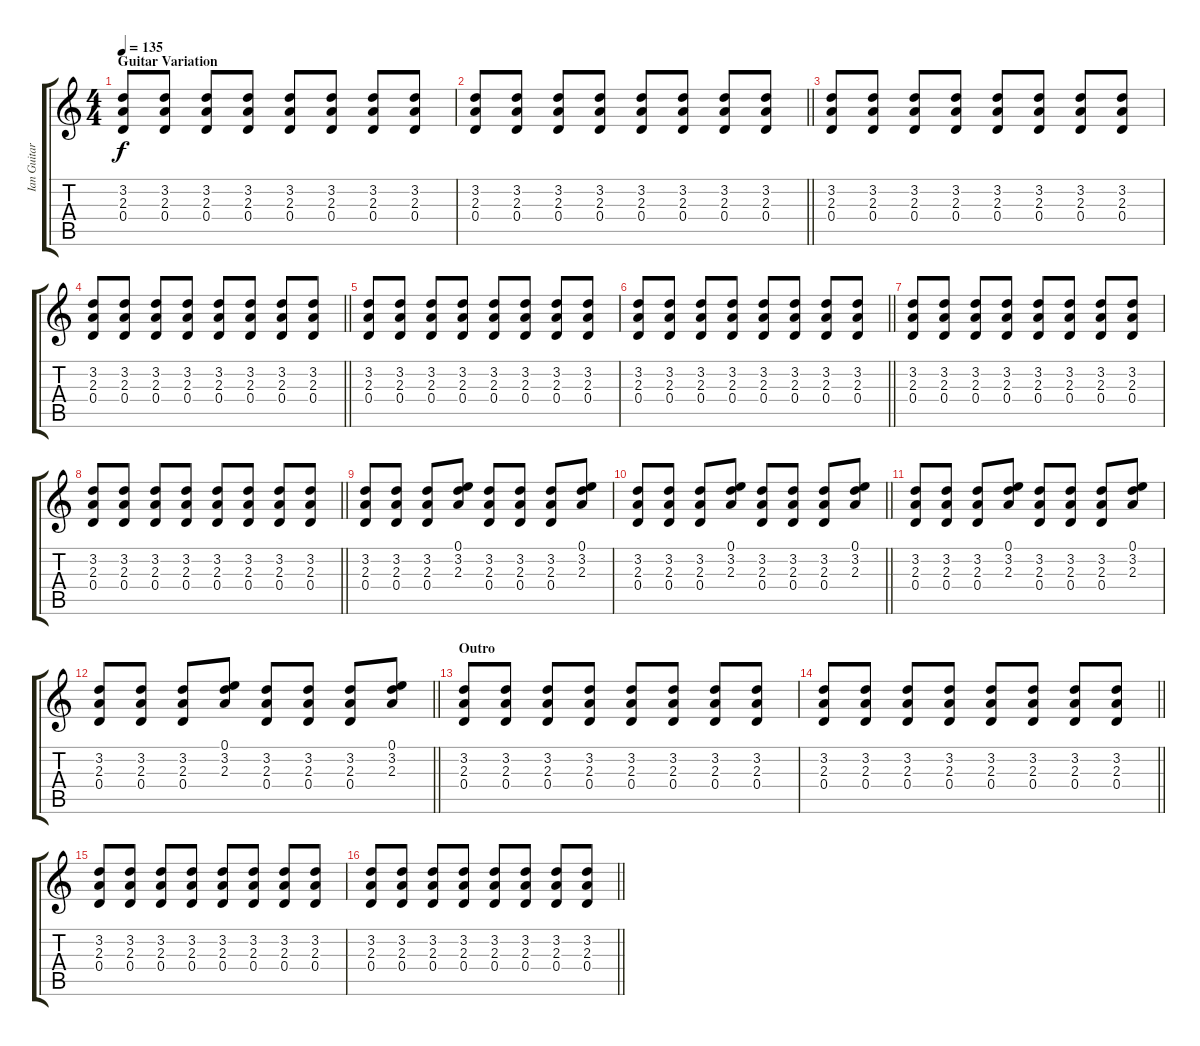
\track ("Ian Guitar" "Ian Guitar") {instrument overdrivenguitar}
\staff {score tabs}
\tuning (E4 B3 G3 D3 A2 E2) {hide}
\ts (4 4)
\section ("" "Guitar Variation")
\tempo 135
\clef g2
\ks c
(3.2 2.3 0.4).8{dy f} (3.2 2.3 0.4).8 (3.2 2.3 0.4).8 (3.2 2.3 0.4).8 (3.2 2.3 0.4).8 (3.2 2.3 0.4).8 (3.2 2.3 0.4).8 (3.2 2.3 0.4).8 |
\barLineRight lightlight
(3.2 2.3 0.4).8 (3.2 2.3 0.4).8 (3.2 2.3 0.4).8 (3.2 2.3 0.4).8 (3.2 2.3 0.4).8 (3.2 2.3 0.4).8 (3.2 2.3 0.4).8 (3.2 2.3 0.4).8 |
(3.2 2.3 0.4).8 (3.2 2.3 0.4).8 (3.2 2.3 0.4).8 (3.2 2.3 0.4).8 (3.2 2.3 0.4).8 (3.2 2.3 0.4).8 (3.2 2.3 0.4).8 (3.2 2.3 0.4).8 |
\barLineRight lightlight
(3.2 2.3 0.4).8 (3.2 2.3 0.4).8 (3.2 2.3 0.4).8 (3.2 2.3 0.4).8 (3.2 2.3 0.4).8 (3.2 2.3 0.4).8 (3.2 2.3 0.4).8 (3.2 2.3 0.4).8 |
(3.2 2.3 0.4).8 (3.2 2.3 0.4).8 (3.2 2.3 0.4).8 (3.2 2.3 0.4).8 (3.2 2.3 0.4).8 (3.2 2.3 0.4).8 (3.2 2.3 0.4).8 (3.2 2.3 0.4).8 |
\barLineRight lightlight
(3.2 2.3 0.4).8 (3.2 2.3 0.4).8 (3.2 2.3 0.4).8 (3.2 2.3 0.4).8 (3.2 2.3 0.4).8 (3.2 2.3 0.4).8 (3.2 2.3 0.4).8 (3.2 2.3 0.4).8 |
(3.2 2.3 0.4).8 (3.2 2.3 0.4).8 (3.2 2.3 0.4).8 (3.2 2.3 0.4).8 (3.2 2.3 0.4).8 (3.2 2.3 0.4).8 (3.2 2.3 0.4).8 (3.2 2.3 0.4).8 |
\barLineRight lightlight
(3.2 2.3 0.4).8 (3.2 2.3 0.4).8 (3.2 2.3 0.4).8 (3.2 2.3 0.4).8 (3.2 2.3 0.4).8 (3.2 2.3 0.4).8 (3.2 2.3 0.4).8 (3.2 2.3 0.4).8 |
(3.2 2.3 0.4).8 (3.2 2.3 0.4).8 (3.2 2.3 0.4).8 (0.1 3.2 2.3).8 (3.2 2.3 0.4).8 (3.2 2.3 0.4).8 (3.2 2.3 0.4).8 (0.1 3.2 2.3).8 |
\barLineRight lightlight
(3.2 2.3 0.4).8 (3.2 2.3 0.4).8 (3.2 2.3 0.4).8 (0.1 3.2 2.3).8 (3.2 2.3 0.4).8 (3.2 2.3 0.4).8 (3.2 2.3 0.4).8 (0.1 3.2 2.3).8 |
(3.2 2.3 0.4).8 (3.2 2.3 0.4).8 (3.2 2.3 0.4).8 (0.1 3.2 2.3).8 (3.2 2.3 0.4).8 (3.2 2.3 0.4).8 (3.2 2.3 0.4).8 (0.1 3.2 2.3).8 |
\barLineRight lightlight
(3.2 2.3 0.4).8 (3.2 2.3 0.4).8 (3.2 2.3 0.4).8 (0.1 3.2 2.3).8 (3.2 2.3 0.4).8 (3.2 2.3 0.4).8 (3.2 2.3 0.4).8 (0.1 3.2 2.3).8 |
\section ("" "Outro")
(3.2 2.3 0.4).8 (3.2 2.3 0.4).8 (3.2 2.3 0.4).8 (3.2 2.3 0.4).8 (3.2 2.3 0.4).8 (3.2 2.3 0.4).8 (3.2 2.3 0.4).8 (3.2 2.3 0.4).8 |
\barLineRight lightlight
(3.2 2.3 0.4).8 (3.2 2.3 0.4).8 (3.2 2.3 0.4).8 (3.2 2.3 0.4).8 (3.2 2.3 0.4).8 (3.2 2.3 0.4).8 (3.2 2.3 0.4).8 (3.2 2.3 0.4).8 |
(3.2 2.3 0.4).8 (3.2 2.3 0.4).8 (3.2 2.3 0.4).8 (3.2 2.3 0.4).8 (3.2 2.3 0.4).8 (3.2 2.3 0.4).8 (3.2 2.3 0.4).8 (3.2 2.3 0.4).8 |
\barLineRight lightlight
(3.2 2.3 0.4).8 (3.2 2.3 0.4).8 (3.2 2.3 0.4).8 (3.2 2.3 0.4).8 (3.2 2.3 0.4).8 (3.2 2.3 0.4).8 (3.2 2.3 0.4).8 (3.2 2.3 0.4).8
